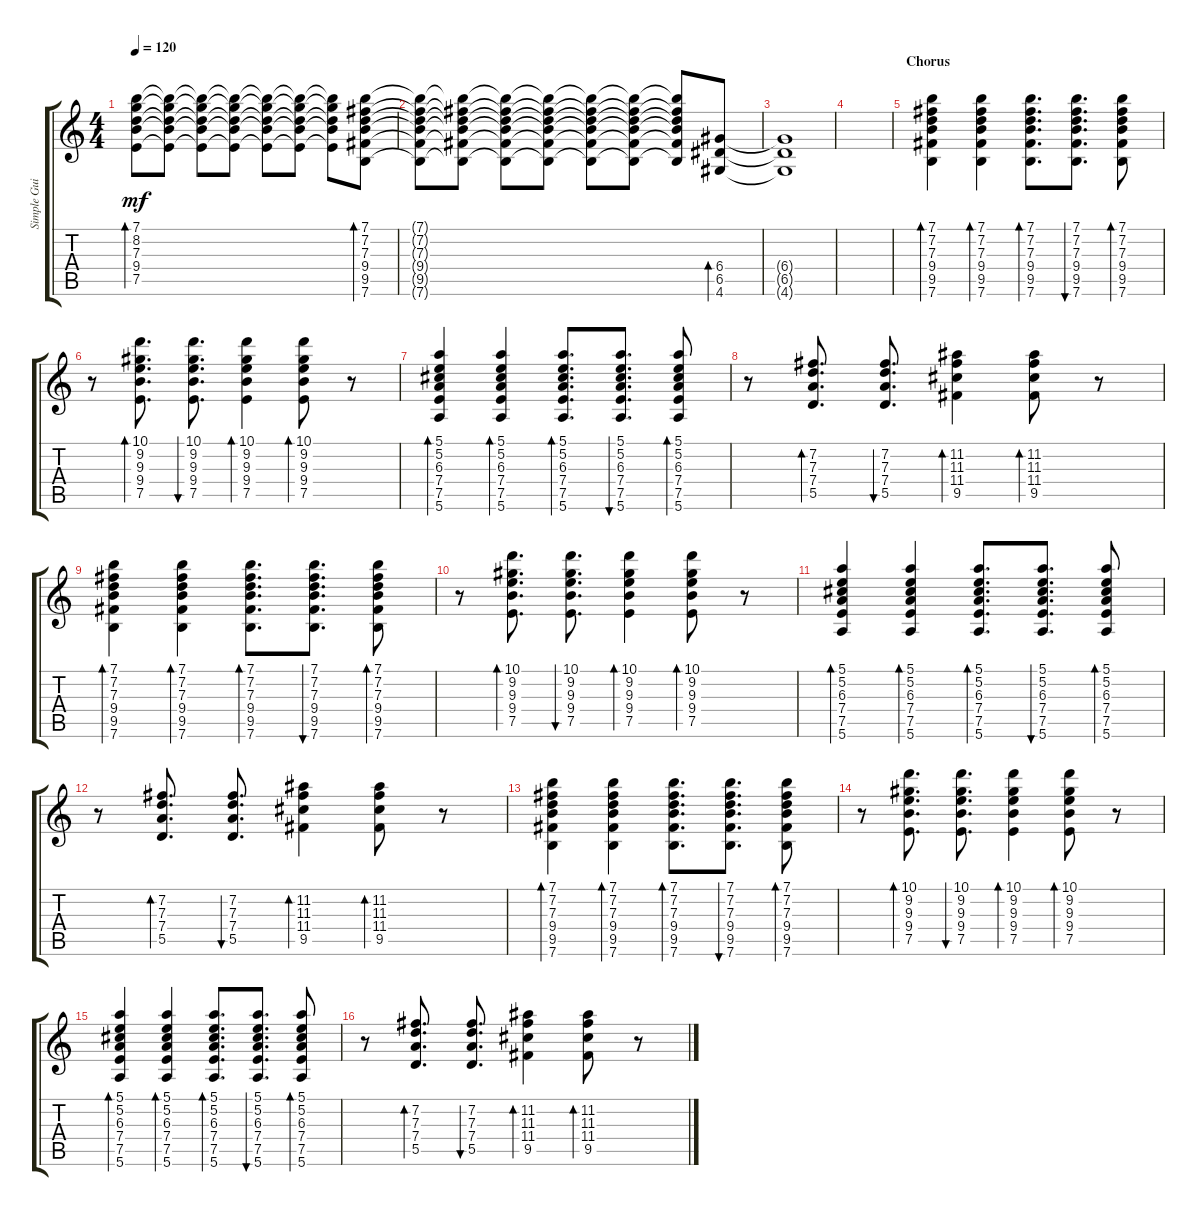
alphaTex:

\track ("Simple Guitar" "Simple Gui") {instrument electricguitarclean}
\staff {score tabs}
\tuning (E4 B3 G3 D3 A2 E2) {hide}
\ts (4 4)
\tempo 120
\clef g2
\ks c
(7.1 8.2 7.3 9.4 7.5).8{bd 30 dy mf} (7.1{t} 8.2{t} 7.3{t} 9.4{t} 7.5{t}).8 (7.1{t} 8.2{t} 7.3{t} 9.4{t} 7.5{t}).8 (7.1{t} 8.2{t} 7.3{t} 9.4{t} 7.5{t}).8 (7.1{t} 8.2{t} 7.3{t} 9.4{t} 7.5{t}).8 (7.1{t} 8.2{t} 7.3{t} 9.4{t} 7.5{t}).8 (7.1{t} 8.2{t} 7.3{t} 9.4{t} 7.5{t}).8 (7.1 7.2 7.3 9.4 9.5 7.6).8{bd 30} |
(7.1{t} 7.2{t} 7.3{t} 9.4{t} 9.5{t} 7.6{t}).8 (7.1{t} 7.2{t} 7.3{t} 9.4{t} 9.5{t} 7.6{t}).8 (7.1{t} 7.2{t} 7.3{t} 9.4{t} 9.5{t} 7.6{t}).8 (7.1{t} 7.2{t} 7.3{t} 9.4{t} 9.5{t} 7.6{t}).8 (7.1{t} 7.2{t} 7.3{t} 9.4{t} 9.5{t} 7.6{t}).8 (7.1{t} 7.2{t} 7.3{t} 9.4{t} 9.5{t} 7.6{t}).8 (7.1{t} 7.2{t} 7.3{t} 9.4{t} 9.5{t} 7.6{t}).8 (6.4 6.5 4.6).8{bd 30} |
(6.4{t} 6.5{t} 4.6{t}).1 |
|
\section ("" "Chorus")
(7.1 7.2 7.3 9.4 9.5 7.6).4{bd 30} (7.1 7.2 7.3 9.4 9.5 7.6).4{bd 30} (7.1 7.2 7.3 9.4 9.5 7.6).8{d bd 30} (7.1 7.2 7.3 9.4 9.5 7.6).8{d bu 30} (7.1 7.2 7.3 9.4 9.5 7.6).8{bd 30} |
r.8 (10.1 9.2 9.3 9.4 7.5).8{d bd 30} (10.1 9.2 9.3 9.4 7.5).8{d bu 30} (10.1 9.2 9.3 9.4 7.5).4{bd 30} (10.1 9.2 9.3 9.4 7.5).8{bd 30} r.8 |
(5.1 5.2 6.3 7.4 7.5 5.6).4{bd 30} (5.1 5.2 6.3 7.4 7.5 5.6).4{bd 30} (5.1 5.2 6.3 7.4 7.5 5.6).8{d bd 30} (5.1 5.2 6.3 7.4 7.5 5.6).8{d bu 30} (5.1 5.2 6.3 7.4 7.5 5.6).8{bd 30} |
r.8 (7.2 7.3 7.4 5.5).8{d bd 30} (7.2 7.3 7.4 5.5).8{d bu 30} (11.2 11.3 11.4 9.5).4{bd 30} (11.2 11.3 11.4 9.5).8{bd 30} r.8 |
(7.1 7.2 7.3 9.4 9.5 7.6).4{bd 30} (7.1 7.2 7.3 9.4 9.5 7.6).4{bd 30} (7.1 7.2 7.3 9.4 9.5 7.6).8{d bd 30} (7.1 7.2 7.3 9.4 9.5 7.6).8{d bu 30} (7.1 7.2 7.3 9.4 9.5 7.6).8{bd 30} |
r.8 (10.1 9.2 9.3 9.4 7.5).8{d bd 30} (10.1 9.2 9.3 9.4 7.5).8{d bu 30} (10.1 9.2 9.3 9.4 7.5).4{bd 30} (10.1 9.2 9.3 9.4 7.5).8{bd 30} r.8 |
(5.1 5.2 6.3 7.4 7.5 5.6).4{bd 30} (5.1 5.2 6.3 7.4 7.5 5.6).4{bd 30} (5.1 5.2 6.3 7.4 7.5 5.6).8{d bd 30} (5.1 5.2 6.3 7.4 7.5 5.6).8{d bu 30} (5.1 5.2 6.3 7.4 7.5 5.6).8{bd 30} |
r.8 (7.2 7.3 7.4 5.5).8{d bd 30} (7.2 7.3 7.4 5.5).8{d bu 30} (11.2 11.3 11.4 9.5).4{bd 30} (11.2 11.3 11.4 9.5).8{bd 30} r.8 |
(7.1 7.2 7.3 9.4 9.5 7.6).4{bd 30} (7.1 7.2 7.3 9.4 9.5 7.6).4{bd 30} (7.1 7.2 7.3 9.4 9.5 7.6).8{d bd 30} (7.1 7.2 7.3 9.4 9.5 7.6).8{d bu 30} (7.1 7.2 7.3 9.4 9.5 7.6).8{bd 30} |
r.8 (10.1 9.2 9.3 9.4 7.5).8{d bd 30} (10.1 9.2 9.3 9.4 7.5).8{d bu 30} (10.1 9.2 9.3 9.4 7.5).4{bd 30} (10.1 9.2 9.3 9.4 7.5).8{bd 30} r.8 |
(5.1 5.2 6.3 7.4 7.5 5.6).4{bd 30} (5.1 5.2 6.3 7.4 7.5 5.6).4{bd 30} (5.1 5.2 6.3 7.4 7.5 5.6).8{d bd 30} (5.1 5.2 6.3 7.4 7.5 5.6).8{d bu 30} (5.1 5.2 6.3 7.4 7.5 5.6).8{bd 30} |
r.8 (7.2 7.3 7.4 5.5).8{d bd 30} (7.2 7.3 7.4 5.5).8{d bu 30} (11.2 11.3 11.4 9.5).4{bd 30} (11.2 11.3 11.4 9.5).8{bd 30} r.8
